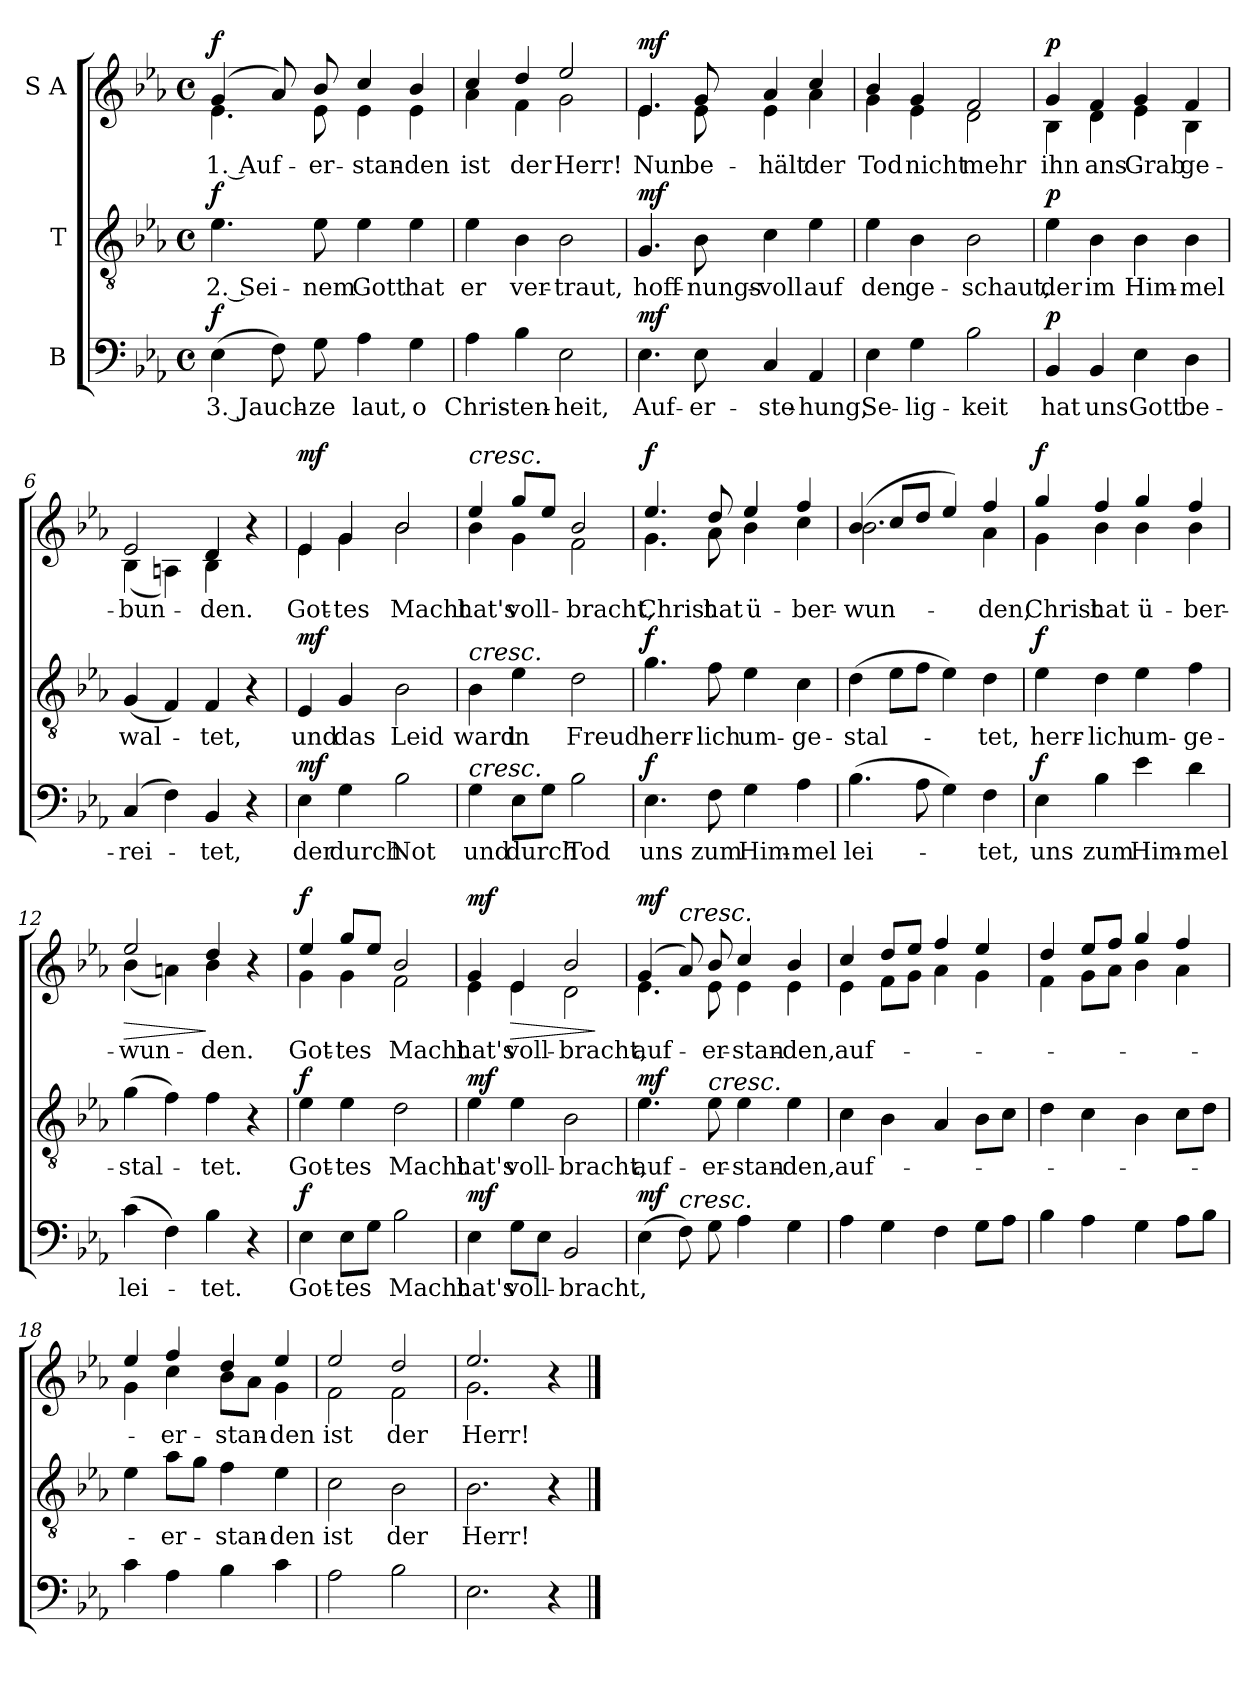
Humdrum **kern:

**kern	**text	**dynam	**kern	**text	**dynam	**kern	**text	**dynam
*part3	*part3	*part3	*part2	*part2	*part2	*part1	*part1	*part1
*staff3	*staff3	*staff3	*staff2	*staff2	*staff2	*staff1	*staff1	*staff1
*I"B	*	*	*I"T	*	*	*I"S A	*	*
*clefF4	*	*	*clefGv2	*	*	*clefG2	*	*
*k[b-e-a-]	*	*	*k[b-e-a-]	*	*	*k[b-e-a-]	*	*
*M4/4	*	*	*M4/4	*	*	*M4/4	*	*
*met(c)	*	*	*met(c)	*	*	*met(c)	*	*
=1	=1	=1	=1	=1	=1	=1	=1	=1
!	!	!	!	!	!	!LO:TX:a:B:t=Ruhig	!	!
!	!LO:LY:b	!LO:DY:a	!	!LO:LY:b	!LO:DY:a	!	!LO:LY:b	!LO:DY:a
*	*	*	*	*	*	*^	*	*
(4E-\	3. Jauch-	f	4.e-\	2. Sei-	f	(4g/	4.e-\	1. Auf-	f
8F\)	.	.	.	.	.	8a-/)	.	.	.
!	!LO:LY:b	!	!	!LO:LY:b	!	!	!	!LO:LY:b	!
8G\	-ze	.	8e-\	-nem	.	8b-/	8e-\	-er-	.
!	!LO:LY:b	!	!	!LO:LY:b	!	!	!	!LO:LY:b	!
4A-\	laut,	.	4e-\	Gott	.	4cc/	4e-\	-stan-	.
!	!LO:LY:b	!	!	!LO:LY:b	!	!	!	!LO:LY:b	!
4G\	o	.	4e-\	hat	.	4b-/	4e-\	-den	.
=2	=2	=2	=2	=2	=2	=2	=2	=2	=2
!	!LO:LY:b	!	!	!LO:LY:b	!	!	!	!LO:LY:b	!
4A-\	Chris-	.	4e-\	er	.	4cc/	4a-\	ist	.
!	!LO:LY:b	!	!	!LO:LY:b	!	!	!	!LO:LY:b	!
4B-\	-ten-	.	4B-\	ver-	.	4dd/	4f\	der	.
!	!LO:LY:b	!	!	!LO:LY:b	!	!	!	!LO:LY:b	!
2E-\	-heit,	.	2B-\	-traut,	.	2ee-/	2g\	Herr!	.
=3	=3	=3	=3	=3	=3	=3	=3	=3	=3
!	!LO:LY:b	!LO:DY:a	!	!LO:LY:b	!LO:DY:a	!	!	!LO:LY:b	!LO:DY:a
4.E-\	Auf-	mf	4.G/	hoff-	mf	4.e-/	4.e-\	Nun	mf
!	!LO:LY:b	!	!	!LO:LY:b	!	!	!	!LO:LY:b	!
8E-\	-er-	.	8B-\	-nungs-	.	8g/	8e-\	be-	.
!	!LO:LY:b	!	!	!LO:LY:b	!	!	!	!LO:LY:b	!
4C/	-ste-	.	4c\	-voll	.	4a-/	4e-\	-hält	.
!	!LO:LY:b	!	!	!LO:LY:b	!	!	!	!LO:LY:b	!
4AA-/	-hung,	.	4e-\	auf	.	4cc/	4a-\	der	.
=4	=4	=4	=4	=4	=4	=4	=4	=4	=4
!	!LO:LY:b	!	!	!LO:LY:b	!	!	!	!LO:LY:b	!
4E-\	Se-	.	4e-\	den	.	4b-/	4g\	Tod	.
!	!LO:LY:b	!	!	!LO:LY:b	!	!	!	!LO:LY:b	!
4G\	-lig-	.	4B-\	ge-	.	4g/	4e-\	nicht	.
!	!LO:LY:b	!	!	!LO:LY:b	!	!	!	!LO:LY:b	!
2B-\	-keit	.	2B-\	-schaut,	.	2f/	2d\	mehr	.
!!LO:LB:g=z	!!
=5	=5	=5	=5	=5	=5	=5	=5	=5	=5
!	!LO:LY:b	!LO:DY:a	!	!LO:LY:b	!LO:DY:a	!	!	!LO:LY:b	!LO:DY:a
4BB-/	hat	p	4e-\	der	p	4g/	4B-\	ihn	p
!	!LO:LY:b	!	!	!LO:LY:b	!	!	!	!LO:LY:b	!
4BB-/	uns	.	4B-\	im	.	4f/	4d\	ans	.
!	!LO:LY:b	!	!	!LO:LY:b	!	!	!	!LO:LY:b	!
4E-\	Gott	.	4B-\	Him-	.	4g/	4e-\	Grab	.
!	!LO:LY:b	!	!	!LO:LY:b	!	!	!	!LO:LY:b	!
4D\	be-	.	4B-\	-mel	.	4f/	4B-\	ge-	.
=6	=6	=6	=6	=6	=6	=6	=6	=6	=6
!	!LO:LY:b	!	!	!LO:LY:b	!	!	!	!LO:LY:b	!
(4C/	-rei-	.	(4G/	wal-	.	2e-/	(4B-\	-bun-	.
4F\)	.	.	4F/)	.	.	.	4An\)	.	.
!	!LO:LY:b	!	!	!LO:LY:b	!	!	!	!LO:LY:b	!
4BB-/	-tet,	.	4F/	-tet,	.	4d/	4B-\	-den.	.
4r	.	.	4r	.	.	4r	4ryy	.	.
=7	=7	=7	=7	=7	=7	=7	=7	=7	=7
!	!LO:LY:b	!LO:DY:a	!	!LO:LY:b	!LO:DY:a	!	!	!LO:LY:b	!LO:DY:a
4E-\	der	mf	4E-/	und	mf	4e-/	4e-\	Got-	mf
!	!LO:LY:b	!	!	!LO:LY:b	!	!	!	!LO:LY:b	!
4G\	durch	.	4G/	das	.	4g/	4g\	-tes	.
!	!LO:LY:b	!	!	!LO:LY:b	!	!	!	!LO:LY:b	!
2B-\	Not	.	2B-\	Leid	.	2b-/	2b-\	Macht	.
=8	=8	=8	=8	=8	=8	=8	=8	=8	=8
!	!	!	!	!	!	!LO:TX:a:i:t=cresc.	!	!	!
!	!	!	!LO:TX:a:i:t=cresc.	!	!	!	!	!	!
!LO:TX:a:i:t=cresc.	!	!	!	!	!	!	!	!	!
!	!LO:LY:b	!	!	!LO:LY:b	!	!	!	!LO:LY:b	!
4G\	und	.	4B-\	ward	.	4ee-/	4b-\	hat's	.
!	!LO:LY:b	!	!	!LO:LY:b	!	!	!	!LO:LY:b	!
8E-\L	durch	.	4e-\	in	.	8gg/L	4g\	voll-	.
8G\J	.	.	.	.	.	8ee-/J	.	.	.
!	!LO:LY:b	!	!	!LO:LY:b	!	!	!	!LO:LY:b	!
2B-\	Tod	.	2d\	Freud'	.	2b-/	2f\	-bracht,	.
=9	=9	=9	=9	=9	=9	=9	=9	=9	=9
!	!LO:LY:b	!LO:DY:a	!	!LO:LY:b	!LO:DY:a	!	!	!LO:LY:b	!LO:DY:a
4.E-\	uns	f	4.g\	herr-	f	4.ee-/	4.g\	Christ	f
!	!LO:LY:b	!	!	!LO:LY:b	!	!	!	!LO:LY:b	!
8F\	zum	.	8f\	-lich	.	8dd/	8a-\	hat	.
!	!LO:LY:b	!	!	!LO:LY:b	!	!	!	!LO:LY:b	!
4G\	Him-	.	4e-\	um-	.	4ee-/	4b-\	ü-	.
!	!LO:LY:b	!	!	!LO:LY:b	!	!	!	!LO:LY:b	!
4A-\	-mel	.	4c\	-ge-	.	4ff/	4cc\	-ber-	.
!!LO:LB:g=z	!!
=10	=10	=10	=10	=10	=10	=10	=10	=10	=10
!	!LO:LY:b	!	!	!LO:LY:b	!	!	!	!LO:LY:b	!
(4.B-\	lei-	.	(4d\	-stal-	.	(4b-/	2.b-\	-wun-	.
.	.	.	8e-\L	.	.	8cc/L	.	.	.
8A-\	.	.	8f\J	.	.	8dd/J	.	.	.
4G\)	.	.	4e-\)	.	.	4ee-/)	.	.	.
!	!LO:LY:b	!	!	!LO:LY:b	!	!	!	!LO:LY:b	!
4F\	-tet,	.	4d\	-tet,	.	4ff/	4a-\	-den,	.
=11	=11	=11	=11	=11	=11	=11	=11	=11	=11
!	!LO:LY:b	!LO:DY:a	!	!LO:LY:b	!LO:DY:a	!	!	!LO:LY:b	!LO:DY:a
4E-\	uns	f	4e-\	herr-	f	4gg/	4g\	Christ	f
!	!LO:LY:b	!	!	!LO:LY:b	!	!	!	!LO:LY:b	!
4B-\	zum	.	4d\	-lich	.	4ff/	4b-\	hat	.
!	!LO:LY:b	!	!	!LO:LY:b	!	!	!	!LO:LY:b	!
4e-\	Him-	.	4e-\	um-	.	4gg/	4b-\	ü-	.
!	!LO:LY:b	!	!	!LO:LY:b	!	!	!	!LO:LY:b	!
4d\	-mel	.	4f\	-ge-	.	4ff/	4b-\	-ber-	.
=12	=12	=12	=12	=12	=12	=12	=12	=12	=12
!	!LO:LY:b	!	!	!LO:LY:b	!	!	!	!LO:LY:b	!LO:HP:b
(4c\	lei-	.	(4g\	-stal-	.	2ee-/	(4b-\	-wun-	>
4F\)	.	.	4f\)	.	.	.	4an\)	.	.
!	!LO:LY:b	!	!	!LO:LY:b	!	!	!	!LO:LY:b	!
4B-\	-tet.	.	4f\	-tet.	.	4dd/	4b-\	-den.	]
4r	.	.	4r	.	.	4r	4ryy	.	.
=13	=13	=13	=13	=13	=13	=13	=13	=13	=13
!	!LO:LY:b	!LO:DY:a	!	!LO:LY:b	!LO:DY:a	!	!	!LO:LY:b	!LO:DY:a
4E-\	Got-	f	4e-\	Got-	f	4ee-/	4g\	Got-	f
!	!LO:LY:b	!	!	!LO:LY:b	!	!	!	!LO:LY:b	!
8E-\L	-tes	.	4e-\	-tes	.	8gg/L	4g\	-tes	.
8G\J	.	.	.	.	.	8ee-/J	.	.	.
!	!LO:LY:b	!	!	!LO:LY:b	!	!	!	!LO:LY:b	!
2B-\	Macht	.	2d\	Macht	.	2b-/	2f\	Macht	.
=14	=14	=14	=14	=14	=14	=14	=14	=14	=14
!	!LO:LY:b	!LO:DY:a	!	!LO:LY:b	!LO:DY:a	!	!	!LO:LY:b	!LO:DY:a
4E-\	hat's	mf	4e-\	hat's	mf	4g/	4e-\	hat's	mf
!	!LO:LY:b	!	!	!LO:LY:b	!	!	!	!LO:LY:b	!LO:HP:b
8G\L	voll-	.	4e-\	voll-	.	4e-/	4e-\	voll-	>
8E-\J	.	.	.	.	.	.	.	.	.
!	!LO:LY:b	!	!	!LO:LY:b	!	!	!	!LO:LY:b	!
2BB-/	-bracht,	.	2B-\	-bracht,	.	2b-/	2d\	-bracht,	.
*	*	*	*	*	*	*v	*v	*	*
.	.	.	.	.	.	.	.	]
!!LO:LB:g=z
=15	=15	=15	=15	=15	=15	=15	=15	=15
!	!	!LO:DY:a	!	!LO:LY:b	!LO:DY:a	!	!LO:LY:b	!LO:DY:a
*	*	*	*	*	*	*^	*	*
(4E-\	.	mf	4.e-\	auf-	mf	(4g/	4.e-\	auf-	mf
!	!	!	!	!	!	!LO:TX:a:i:t=cresc.	!	!	!
!LO:TX:a:i:t=cresc.	!	!	!	!	!	!	!	!	!
8F\)	.	.	.	.	.	8a-/)	.	.	.
!	!	!	!LO:TX:a:i:t=cresc.	!	!	!	!	!	!
!	!	!	!	!LO:LY:b	!	!	!	!LO:LY:b	!
8G\	.	.	8e-\	-er-	.	8b-/	8e-\	-er-	.
!	!	!	!	!LO:LY:b	!	!	!	!LO:LY:b	!
4A-\	.	.	4e-\	-stan-	.	4cc/	4e-\	-stan-	.
!	!	!	!	!LO:LY:b	!	!	!	!LO:LY:b	!
4G\	.	.	4e-\	-den,	.	4b-/	4e-\	-den,	.
=16	=16	=16	=16	=16	=16	=16	=16	=16	=16
!	!	!	!	!LO:LY:b	!	!	!	!LO:LY:b	!
4A-\	.	.	4c\	auf-	.	4cc/	4e-\	auf-	.
4G\	.	.	4B-\	.	.	8dd/L	8f\L	.	.
.	.	.	.	.	.	8ee-/J	8g\J	.	.
4F\	.	.	4A-/	.	.	4ff/	4a-\	.	.
8G\L	.	.	8B-\L	.	.	4ee-/	4g\	.	.
8A-\J	.	.	8c\J	.	.	.	.	.	.
=17	=17	=17	=17	=17	=17	=17	=17	=17	=17
4B-\	.	.	4d\	.	.	4dd/	4f\	.	.
4A-\	.	.	4c\	.	.	8ee-/L	8g\L	.	.
.	.	.	.	.	.	8ff/J	8a-\J	.	.
4G\	.	.	4B-\	.	.	4gg/	4b-\	.	.
8A-\L	.	.	8c\L	.	.	4ff/	4a-\	.	.
8B-\J	.	.	8d\J	.	.	.	.	.	.
=18	=18	=18	=18	=18	=18	=18	=18	=18	=18
4c\	.	.	4e-\	.	.	4ee-/	4g\	.	.
!	!	!	!	!LO:LY:b	!	!	!	!LO:LY:b	!
4A-\	.	.	8a-\L	-er-	.	4ff/	4cc\	-er-	.
.	.	.	8g\J	.	.	.	.	.	.
!	!	!	!	!LO:LY:b	!	!	!	!LO:LY:b	!
4B-\	.	.	4f\	-stan-	.	4dd/	8b-\L	-stan-	.
.	.	.	.	.	.	.	8a-\J	.	.
!	!	!	!	!LO:LY:b	!	!	!	!LO:LY:b	!
4c\	.	.	4e-\	-den	.	4ee-/	4g\	-den	.
=19	=19	=19	=19	=19	=19	=19	=19	=19	=19
!	!	!	!	!LO:LY:b	!	!	!	!LO:LY:b	!
2A-\	.	.	2c\	ist	.	2ee-/	2f\	ist	.
!	!	!	!	!LO:LY:b	!	!	!	!LO:LY:b	!
2B-\	.	.	2B-\	der	.	2dd/	2f\	der	.
=20	=20	=20	=20	=20	=20	=20	=20	=20	=20
!	!	!	!	!LO:LY:b	!	!	!	!LO:LY:b	!
2.E-\	.	.	2.B-\	Herr!	.	2.ee-/	2.g\	Herr!	.
4r	.	.	4r	.	.	4r	4ryy	.	.
*	*	*	*	*	*	*v	*v	*	*
==	==	==	==	==	==	==	==	==
*-	*-	*-	*-	*-	*-	*-	*-	*-
